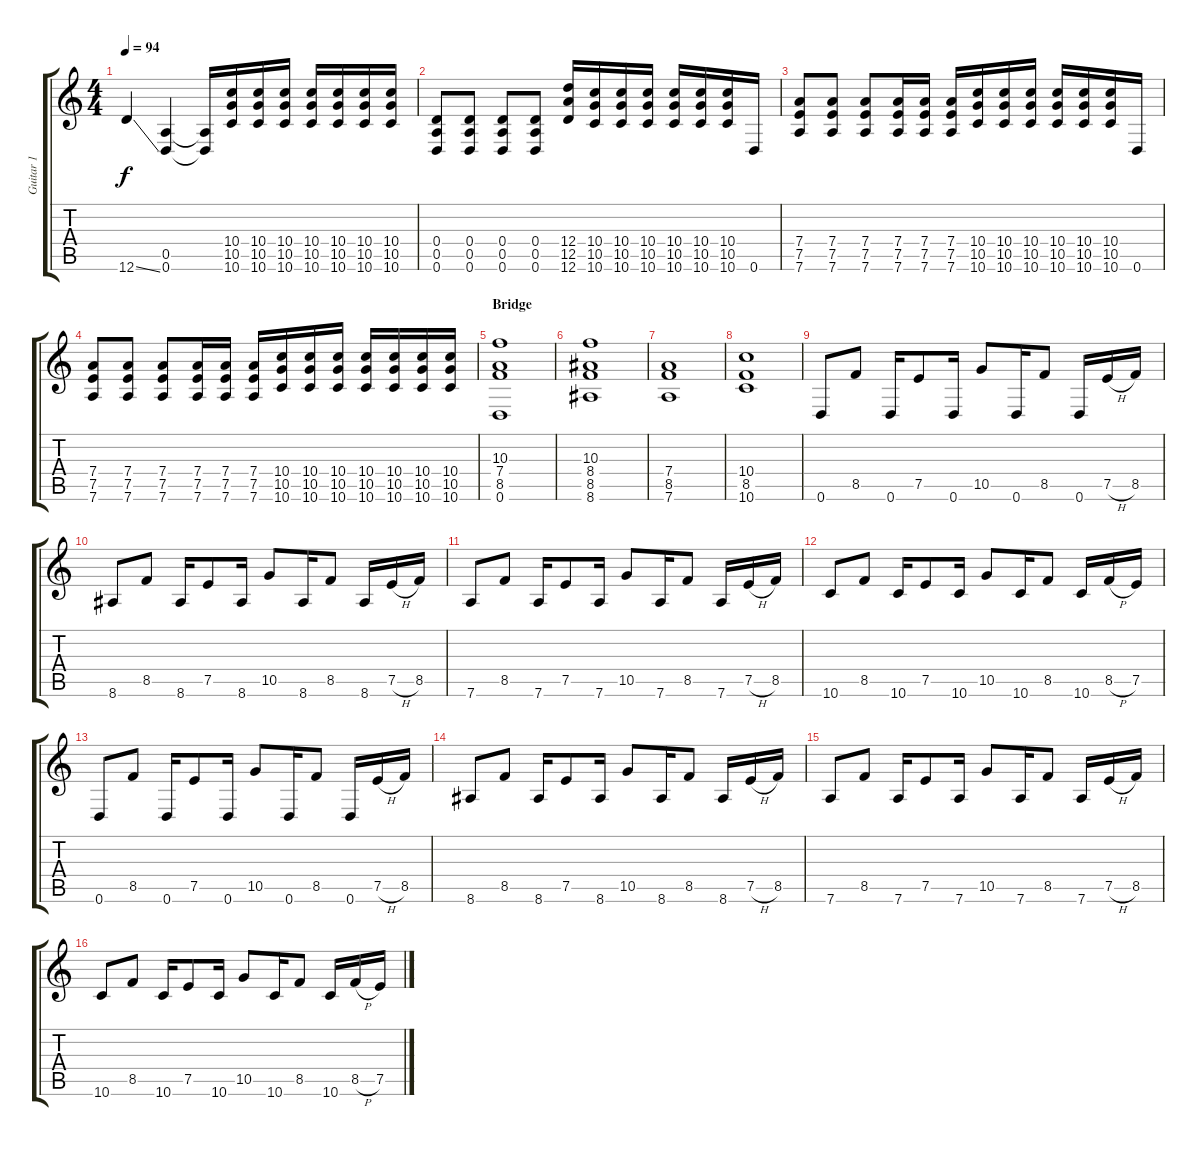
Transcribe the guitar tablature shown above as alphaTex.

\track ("Guitar 1" "Guitar 1") {instrument distortionguitar}
\staff {score tabs}
\tuning (E4 B3 G3 D3 A2 D2) {hide}
\ts (4 4)
\tempo 94
\clef g2
\ks c
12.6{ss}.4{dy f} (0.5 0.6).4 (0.5{t} 0.6{t}).16 (10.4 10.5 10.6).16 (10.4 10.5 10.6).16 (10.4 10.5 10.6).16 (10.4 10.5 10.6).16 (10.4 10.5 10.6).16 (10.4 10.5 10.6).16 (10.4 10.5 10.6).16 |
(0.4 0.5 0.6).8 (0.4 0.5 0.6).8 (0.4 0.5 0.6).8 (0.4 0.5 0.6).8 (12.4 12.5 12.6).16 (10.4 10.5 10.6).16 (10.4 10.5 10.6).16 (10.4 10.5 10.6).16 (10.4 10.5 10.6).16 (10.4 10.5 10.6).16 (10.4 10.5 10.6).16 0.6.16 |
(7.4 7.5 7.6).8 (7.4 7.5 7.6).8 (7.4 7.5 7.6).8 (7.4 7.5 7.6).16 (7.4 7.5 7.6).16 (7.4 7.5 7.6).16 (10.4 10.5 10.6).16 (10.4 10.5 10.6).16 (10.4 10.5 10.6).16 (10.4 10.5 10.6).16 (10.4 10.5 10.6).16 (10.4 10.5 10.6).16 0.6.16 |
(7.4 7.5 7.6).8 (7.4 7.5 7.6).8 (7.4 7.5 7.6).8 (7.4 7.5 7.6).16 (7.4 7.5 7.6).16 (7.4 7.5 7.6).16 (10.4 10.5 10.6).16 (10.4 10.5 10.6).16 (10.4 10.5 10.6).16 (10.4 10.5 10.6).16 (10.4 10.5 10.6).16 (10.4 10.5 10.6).16 (10.4 10.5 10.6).16 |
\section ("" "Bridge")
(10.3 7.4 8.5 0.6).1 |
(10.3 8.4 8.5 8.6).1 |
(7.4 8.5 7.6).1 |
(10.4 8.5 10.6).1 |
0.6.8 8.5.8 0.6.16 7.5.8 0.6.16 10.5.8 0.6.16 8.5.8 0.6.16 7.5{h}.16 8.5.16 |
8.6.8 8.5.8 8.6.16 7.5.8 8.6.16 10.5.8 8.6.16 8.5.8 8.6.16 7.5{h}.16 8.5.16 |
7.6.8 8.5.8 7.6.16 7.5.8 7.6.16 10.5.8 7.6.16 8.5.8 7.6.16 7.5{h}.16 8.5.16 |
10.6.8 8.5.8 10.6.16 7.5.8 10.6.16 10.5.8 10.6.16 8.5.8 10.6.16 8.5{h}.16 7.5.16 |
0.6.8 8.5.8 0.6.16 7.5.8 0.6.16 10.5.8 0.6.16 8.5.8 0.6.16 7.5{h}.16 8.5.16 |
8.6.8 8.5.8 8.6.16 7.5.8 8.6.16 10.5.8 8.6.16 8.5.8 8.6.16 7.5{h}.16 8.5.16 |
7.6.8 8.5.8 7.6.16 7.5.8 7.6.16 10.5.8 7.6.16 8.5.8 7.6.16 7.5{h}.16 8.5.16 |
10.6.8 8.5.8 10.6.16 7.5.8 10.6.16 10.5.8 10.6.16 8.5.8 10.6.16 8.5{h}.16 7.5.16
